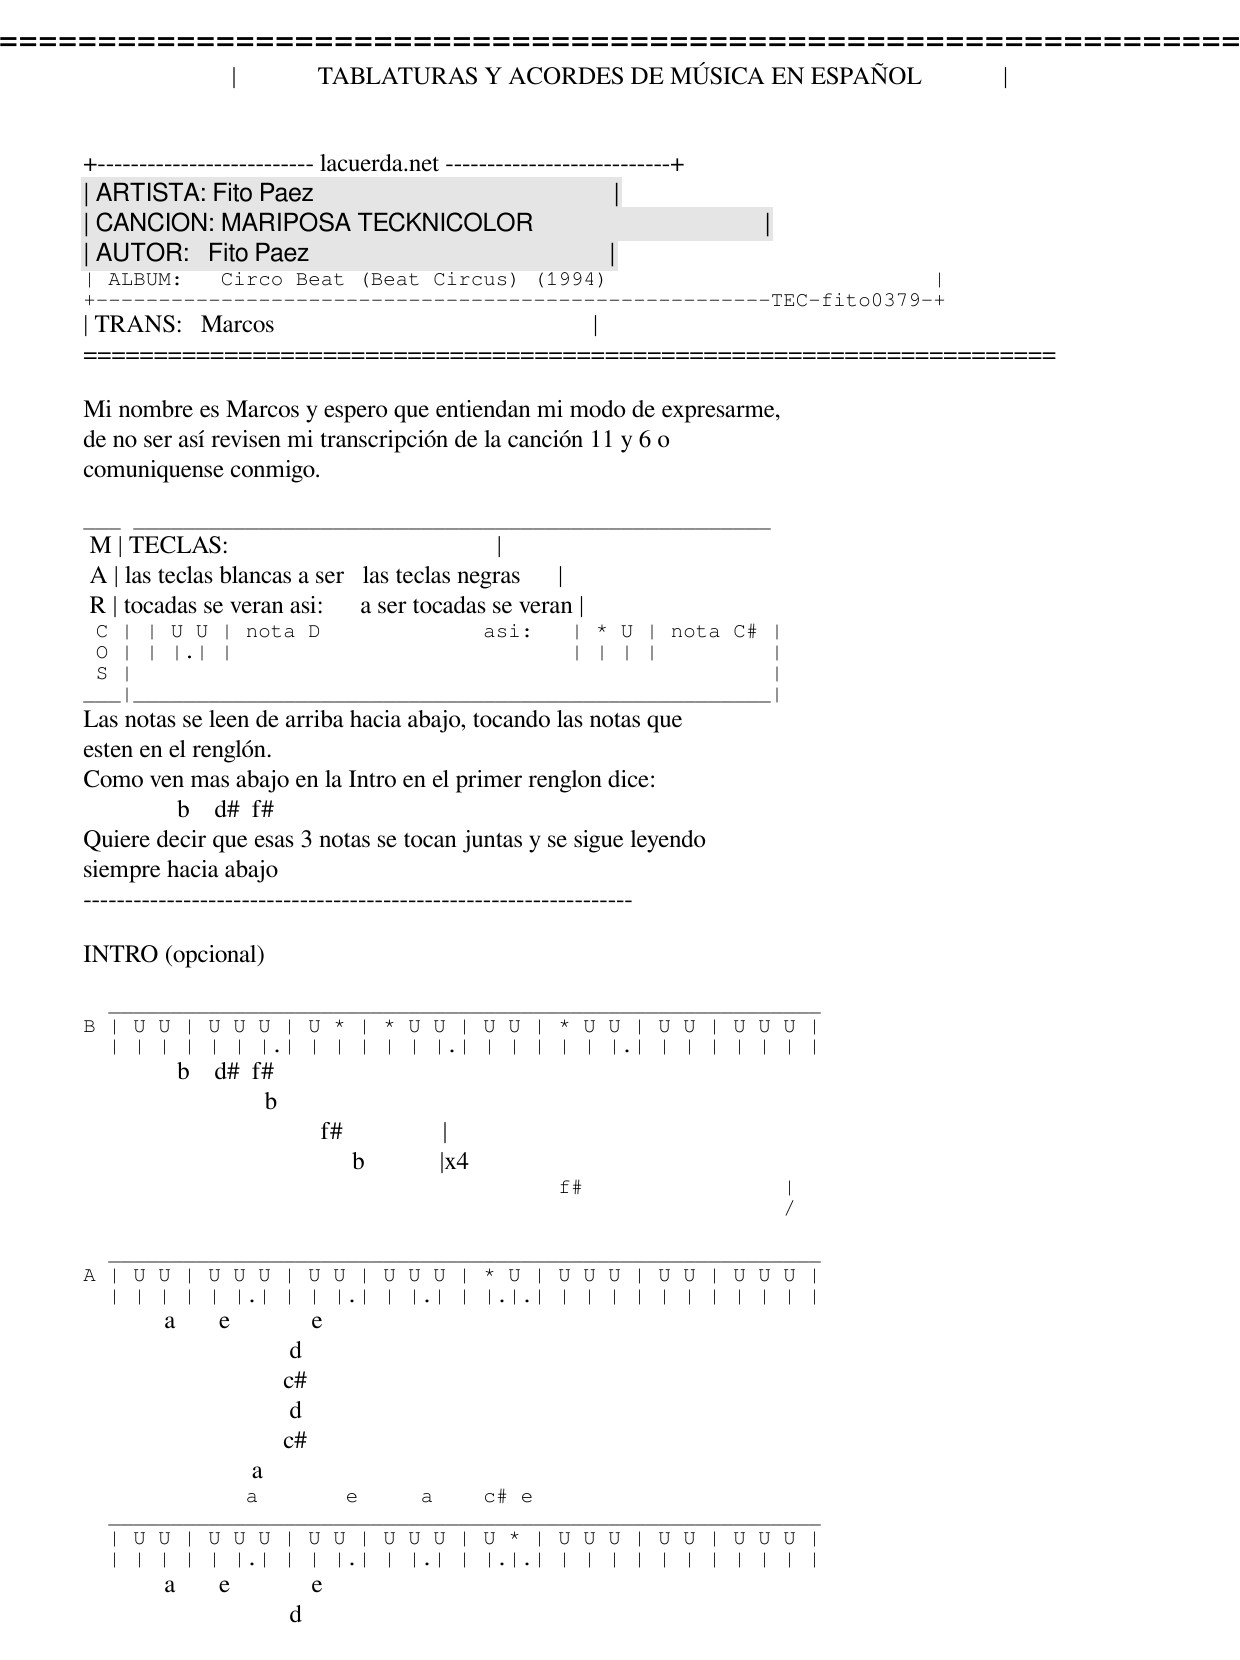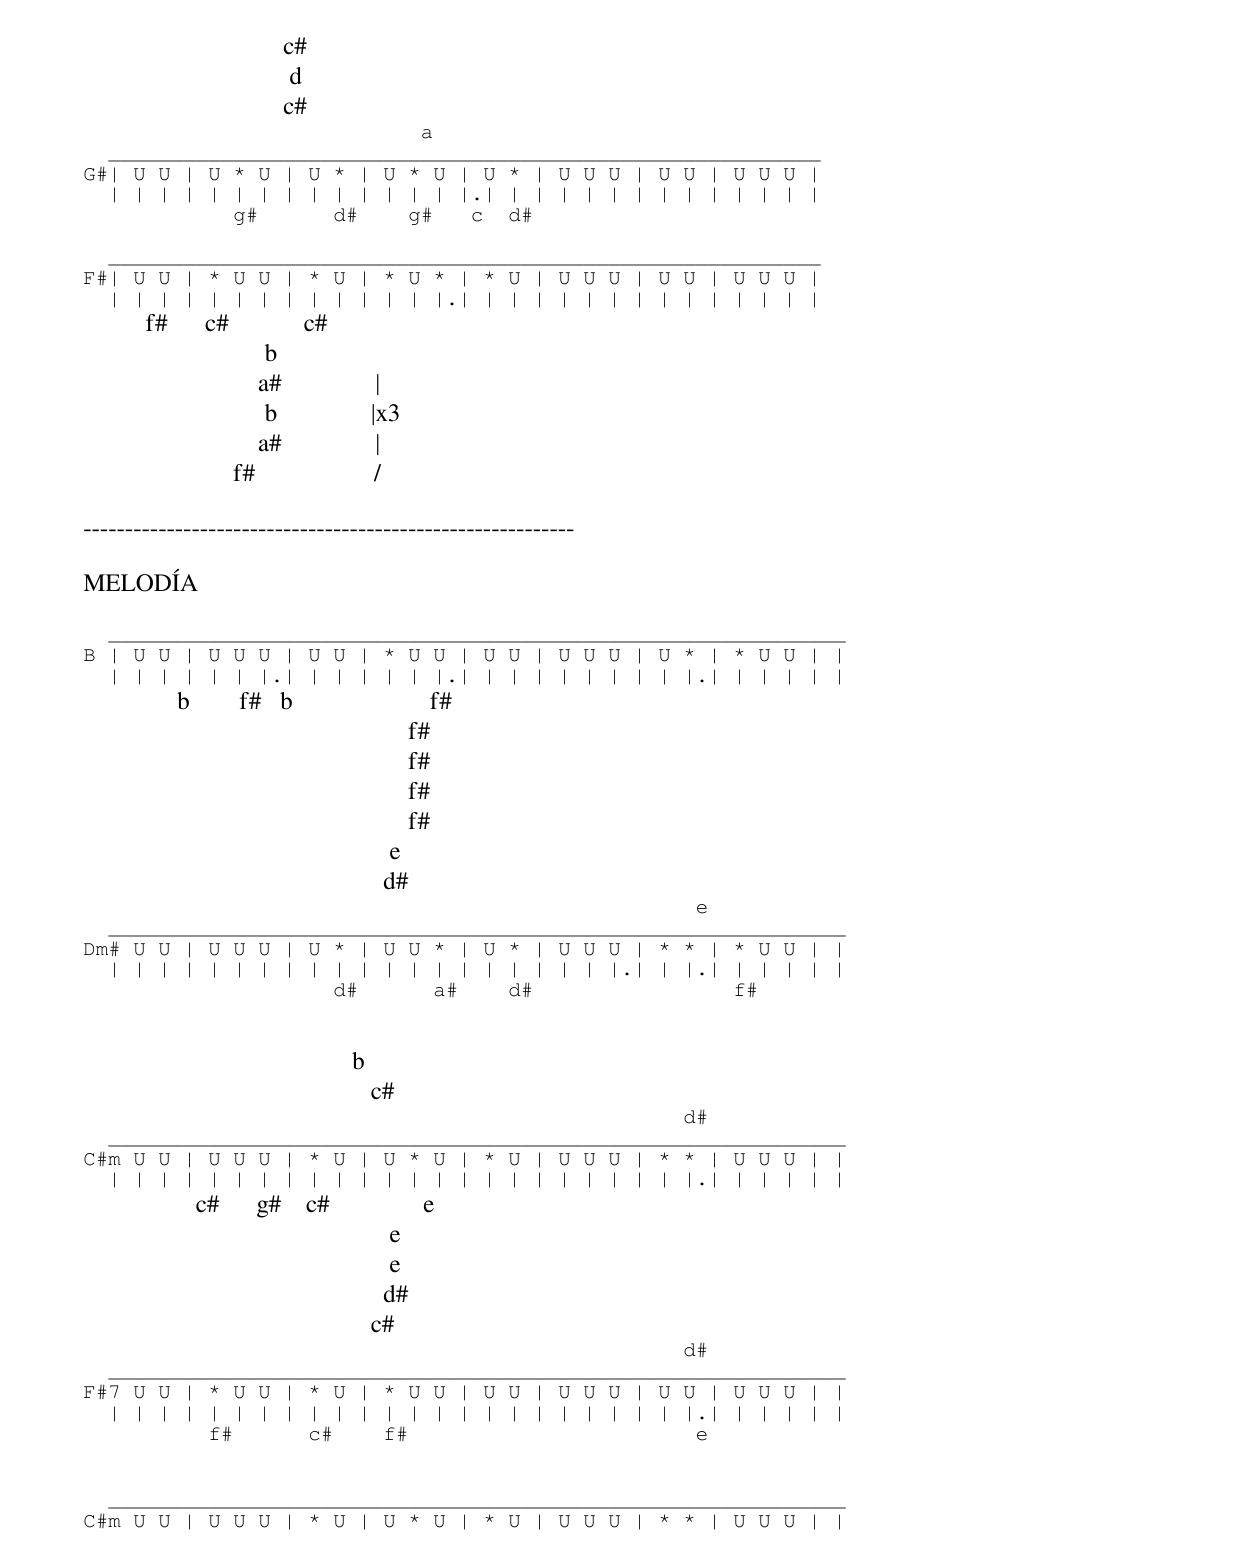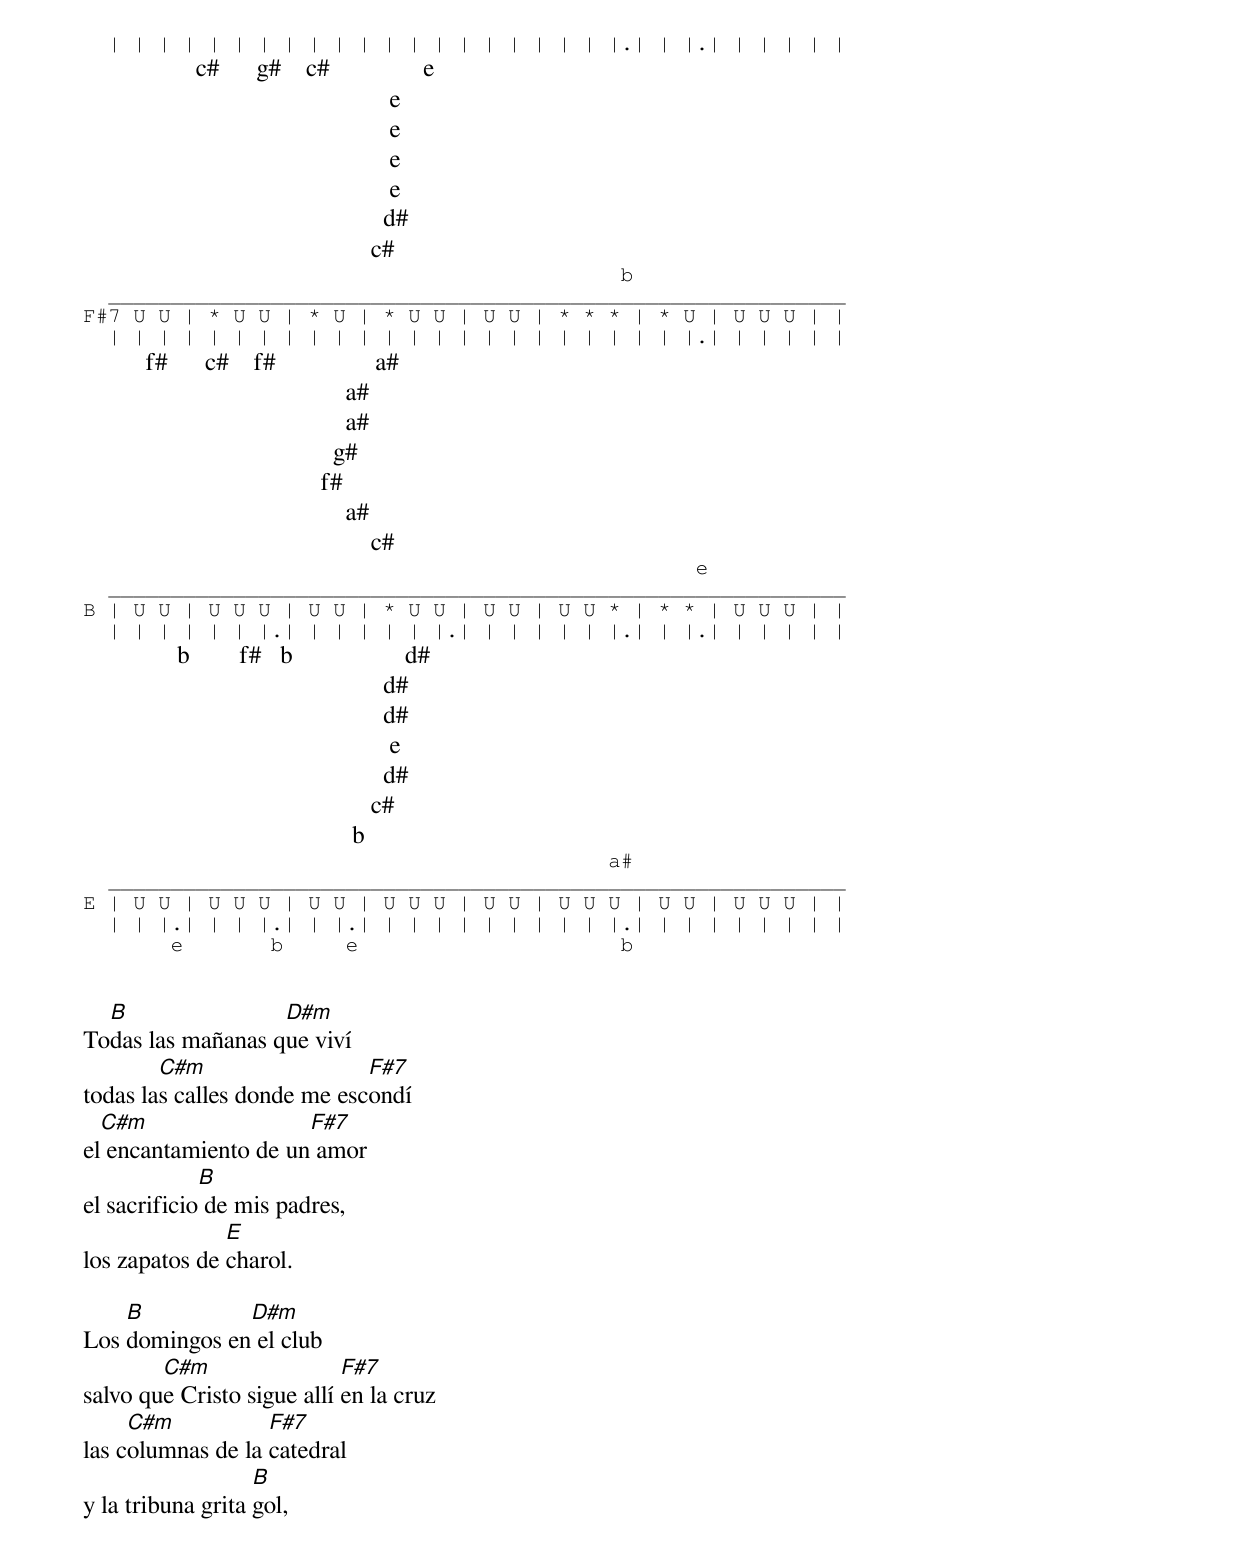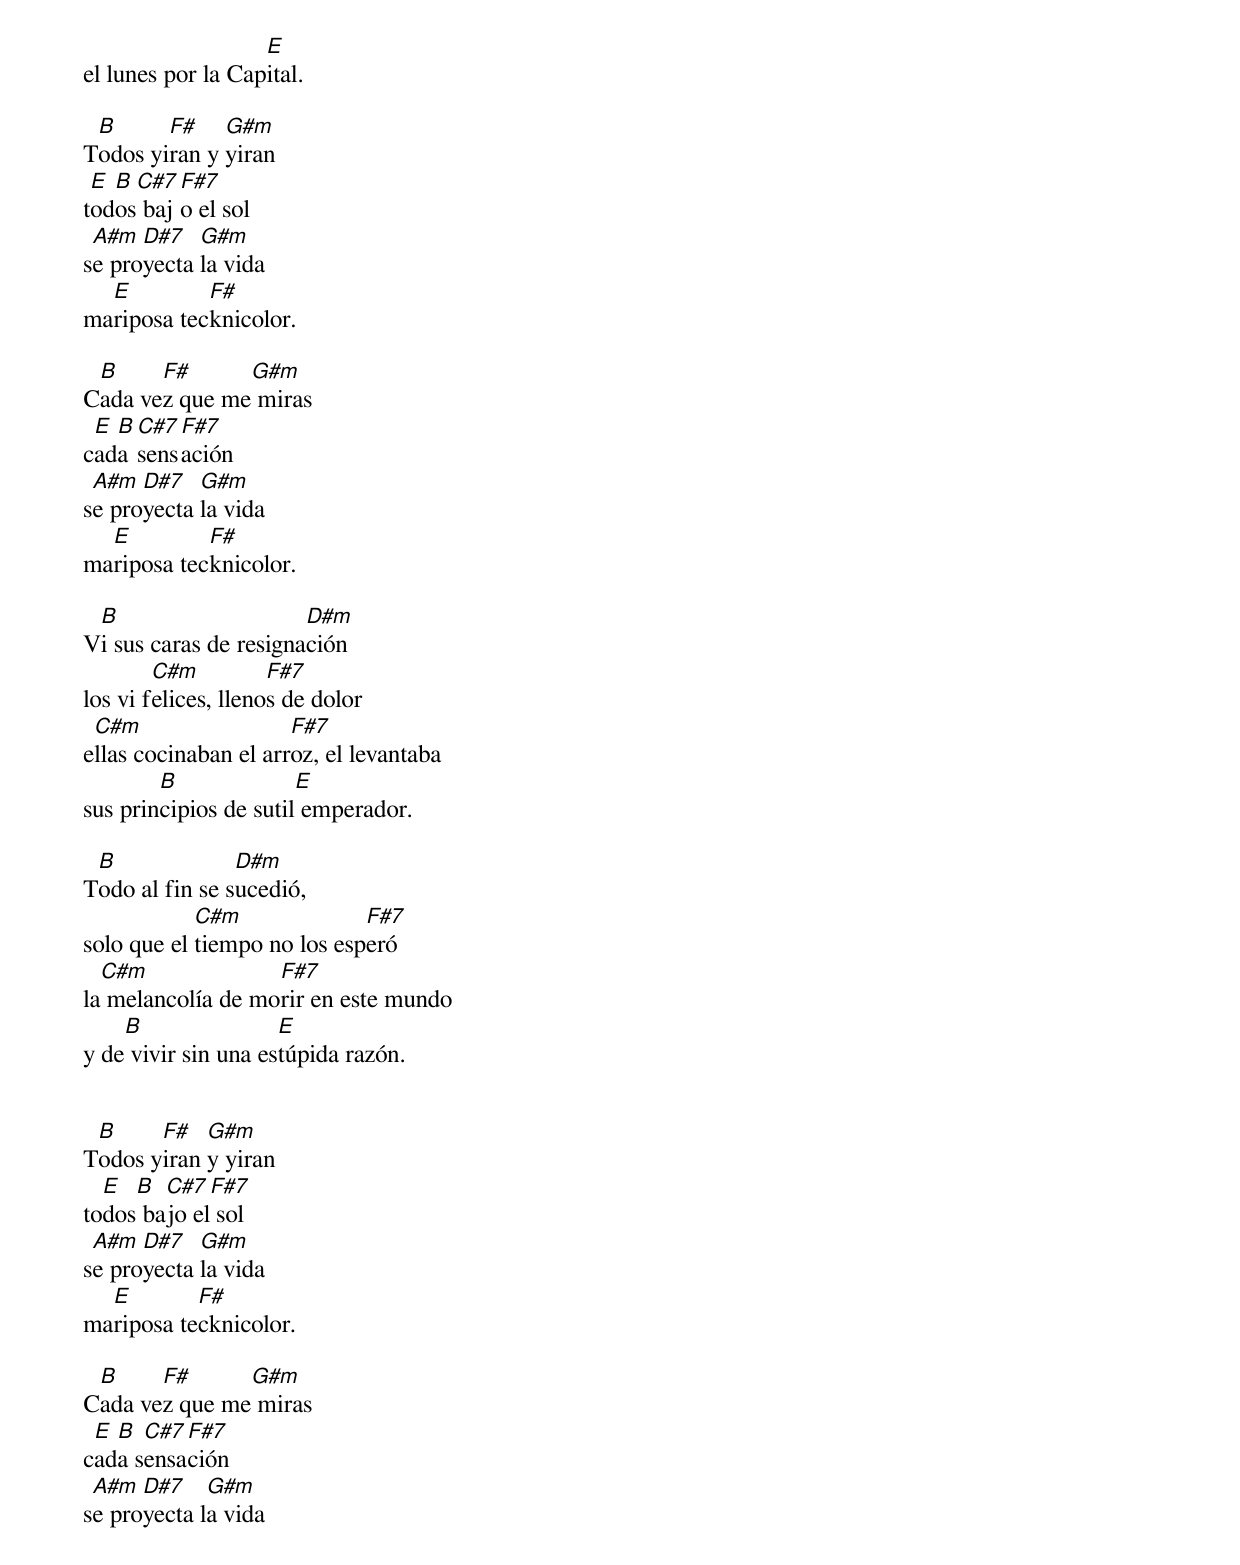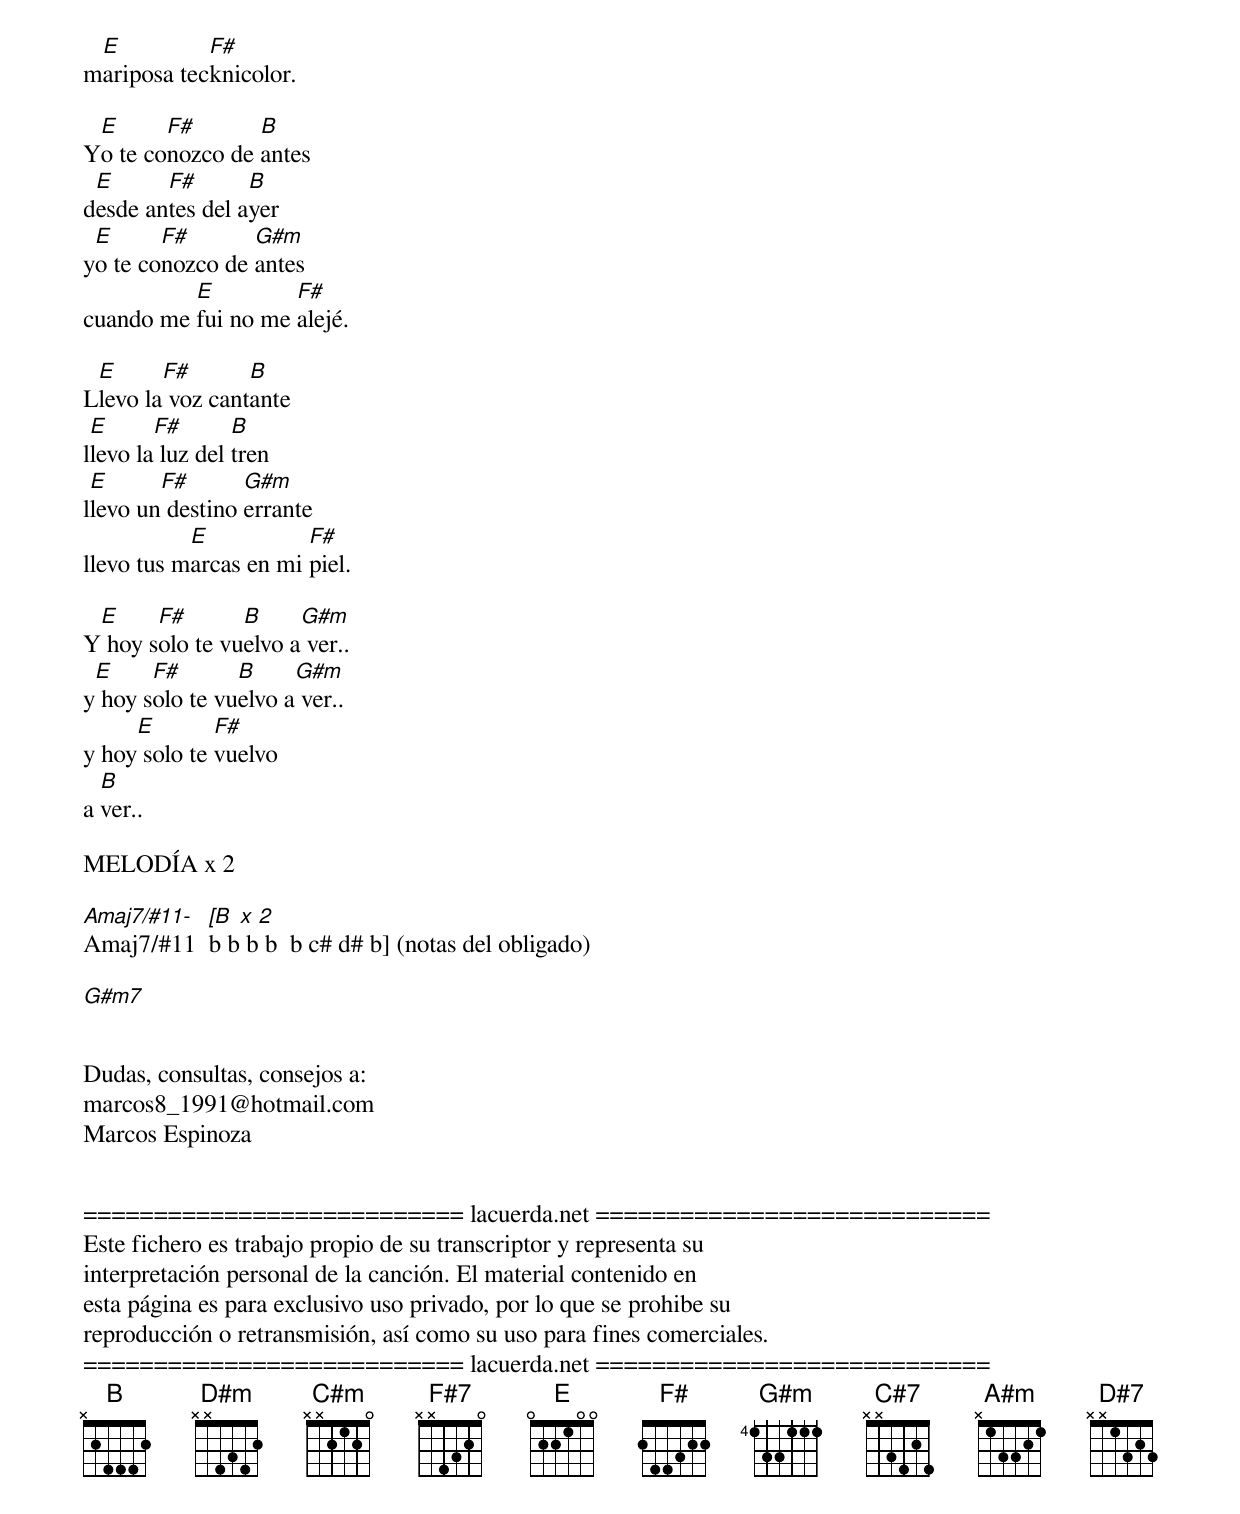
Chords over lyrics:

=====================================================================
|             TABLATURAS Y ACORDES DE MÚSICA EN ESPAÑOL             |
+-------------------------- lacuerda.net ---------------------------+
| ARTISTA: Fito Paez                                                |
| CANCION: MARIPOSA TECKNICOLOR                                     |
| AUTOR:   Fito Paez                                                |
| ALBUM:   Circo Beat (Beat Circus) (1994)                          |
+------------------------------------------------------TEC-fito0379-+
| TRANS:   Marcos                                                   |
=====================================================================

Mi nombre es Marcos y espero que entiendan mi modo de expresarme,
de no ser así revisen mi transcripción de la canción 11 y 6 o
comuniquense conmigo.

___ ___________________________________________________
 M | TECLAS:                                           |
 A | las teclas blancas a ser   las teclas negras      |
 R | tocadas se veran asi:      a ser tocadas se veran |
 C | | U U | nota D             asi:   | * U | nota C# |
 O | | |.| |                           | | | |         |
 S |                                                   |
___|___________________________________________________|
Las notas se leen de arriba hacia abajo, tocando las notas que
esten en el renglón.
Como ven mas abajo en la Intro en el primer renglon dice:
               b    d#  f#
Quiere decir que esas 3 notas se tocan juntas y se sigue leyendo
siempre hacia abajo
------------------------------------------------------------------

INTRO (opcional)

  _________________________________________________________
B | U U | U U U | U * | * U U | U U | * U U | U U | U U U |
  | | | | | | |.| | | | | | |.| | | | | | |.| | | | | | | |
               b    d#  f#
                             b
                                      f#                |
                                           b            |x4
                                      f#                |
                                                        /

  _________________________________________________________
A | U U | U U U | U U | U U U | * U | U U U | U U | U U U |
  | | | | | |.| | | |.| | |.| | |.|.| | | | | | | | | | | |
             a       e             e
                                 d
                                c#
                                 d
                                c#
                           a
             a       e     a    c# e
  _________________________________________________________
  | U U | U U U | U U | U U U | U * | U U U | U U | U U U |
  | | | | | |.| | | |.| | |.| | |.|.| | | | | | | | | | | |
             a       e             e
                                 d
                                c#
                                 d
                                c#
                           a
  _________________________________________________________
G#| U U | U * U | U * | U * U | U * | U U U | U U | U U U |
  | | | | | | | | | | | | | | |.| | | | | | | | | | | | | |
            g#      d#    g#   c  d#

  _________________________________________________________
F#| U U | * U U | * U | * U * | * U | U U U | U U | U U U |
  | | | | | | | | | | | | | |.| | | | | | | | | | | | | | |
          f#      c#            c#
                             b
                            a#               |
                             b               |x3
                            a#               |
                        f#                   /

-----------------------------------------------------------

MELODÍA

  ___________________________________________________________
B | U U | U U U | U U | * U U | U U | U U U | U * | * U U | |
  | | | | | | |.| | | | | | |.| | | | | | | | | |.| | | | | |
               b        f#   b                      f#
                                                    f#
                                                    f#
                                                    f#
                                                    f#
                                                 e
                                                d#
                                                 e
  ___________________________________________________________
Dm# U U | U U U | U * | U U * | U * | U U U | * * | * U U | |
  | | | | | | | | | | | | | | | | | | | | |.| | |.| | | | | |
                    d#      a#    d#                f#


                                           b
                                              c#
                                                d#
  ___________________________________________________________
C#m U U | U U U | * U | U * U | * U | U U U | * * | U U U | |
  | | | | | | | | | | | | | | | | | | | | | | | |.| | | | | |
                  c#      g#    c#               e
                                                 e
                                                 e
                                                d#
                                              c#
                                                d#
  ___________________________________________________________
F#7 U U | * U U | * U | * U U | U U | U U U | U U | U U U | |
  | | | | | | | | | | | | | | | | | | | | | | | |.| | | | | |
          f#      c#    f#                       e


  ___________________________________________________________
C#m U U | U U U | * U | U * U | * U | U U U | * * | U U U | |
  | | | | | | | | | | | | | | | | | | | | |.| | |.| | | | | |
                  c#      g#    c#               e
                                                 e
                                                 e
                                                 e
                                                 e
                                                d#
                                              c#
                                           b
  ___________________________________________________________
F#7 U U | * U U | * U | * U U | U U | * * * | * U | U U U | |
  | | | | | | | | | | | | | | | | | | | | | | | |.| | | | | |
          f#      c#    f#                a#
                                          a#
                                          a#
                                        g#
                                      f#
                                          a#
                                              c#
                                                 e
  ___________________________________________________________
B | U U | U U U | U U | * U U | U U | U U * | * * | U U U | |
  | | | | | | |.| | | | | | |.| | | | | | |.| | |.| | | | | |
               b        f#   b                  d#
                                                d#
                                                d#
                                                 e
                                                d#
                                              c#
                                           b
                                          a#
  ___________________________________________________________
E | U U | U U U | U U | U U U | U U | U U U | U U | U U U | |
  | | |.| | | |.| | |.| | | | | | | | | | |.| | | | | | | | |
       e       b     e                     b


  B                D#m
Todas las mañanas que viví
        C#m                  F#7
todas las calles donde me escondí
  C#m                 F#7
el encantamiento de un amor
             B
el sacrificio de mis padres,
               E
los zapatos de charol.

    B          D#m
Los domingos en el club
        C#m                 F#7
salvo que Cristo sigue allí en la cruz
     C#m           F#7
las columnas de la catedral
                   B
y la tribuna grita gol,
                   E
el lunes por la Capital.

 B      F#    G#m
Todos yiran y yiran
 E B C#7 F#7
todos bajo el sol
 A#m  D#7   G#m
se proyecta la vida
  E         F#
mariposa tecknicolor.

 B     F#      G#m
Cada vez que me miras
 E B C#7 F#7
cada sensación
 A#m  D#7   G#m
se proyecta la vida
  E         F#
mariposa tecknicolor.

 B                     D#m
Vi sus caras de resignación
        C#m          F#7
los vi felices, llenos de dolor
 C#m                  F#7
ellas cocinaban el arroz, el levantaba
        B              E
sus principios de sutil emperador.

 B              D#m
Todo al fin se sucedió,
            C#m              F#7
solo que el tiempo no los esperó
  C#m              F#7
la melancolía de morir en este mundo
    B                E
y de vivir sin una estúpida razón.


 B     F#   G#m
Todos yiran y yiran
  E  B  C#7  F#7
todos bajo el sol
 A#m  D#7   G#m
se proyecta la vida
  E        F#
mariposa tecknicolor.

 B     F#      G#m
Cada vez que me miras
 E B  C#7 F#7
cada sensación
 A#m  D#7    G#m
se proyecta la vida
 E          F#
mariposa tecknicolor.

 E      F#       B
Yo te conozco de antes
 E      F#       B
desde antes del ayer
 E      F#       G#m
yo te conozco de antes
          E         F#
cuando me fui no me alejé.

 E      F#       B
Llevo la voz cantante
 E      F#       B
llevo la luz del tren
 E      F#       G#m
llevo un destino errante
           E           F#
llevo tus marcas en mi piel.

 E     F#       B     G#m
Y hoy solo te vuelvo a ver..
 E     F#       B     G#m
y hoy solo te vuelvo a ver..
     E        F#
y hoy solo te vuelvo
  B
a ver..

MELODÍA x 2

Amaj7/#11-  B  x 2
Amaj7/#11  [b b b b  b c# d# b] (notas del obligado)

G#m7


Dudas, consultas, consejos a:
marcos8_1991@hotmail.com
Marcos Espinoza


=========================== lacuerda.net ============================
Este fichero es trabajo propio de su transcriptor y representa su
interpretación personal de la canción. El material contenido en
esta página es para exclusivo uso privado, por lo que se prohibe su
reproducción o retransmisión, así como su uso para fines comerciales.
=========================== lacuerda.net ============================
